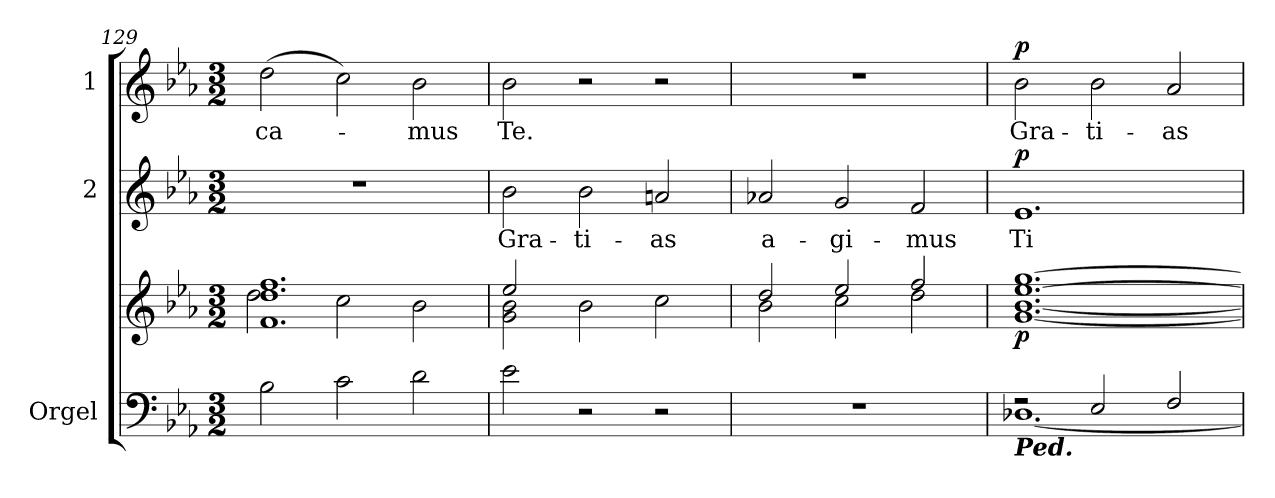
**kern	**kern	**dynam	**kern	**text	**dynam	**kern	**text	**dynam
*part3	*part3	*part3	*part2	*part2	*part2	*part1	*part1	*part1
*staff4	*staff3	*staff3/4	*staff2	*staff2	*staff2	*staff1	*staff1	*staff1
*I"Orgel	*	*	*I"2	*	*	*I"1	*	*
*I'Org.	*	*	*	*	*	*	*	*
*clefF4	*clefG2	*	*clefG2	*	*	*clefG2	*	*
*k[b-e-a-]	*k[b-e-a-]	*	*k[b-e-a-]	*	*	*k[b-e-a-]	*	*
*E-:	*E-:	*	*E-:	*	*	*E-:	*	*
*M3/2	*M3/2	*	*M3/2	*	*	*M3/2	*	*
=129	=129	=129	=129	=129	=129	=129	=129	=129
*	*^	*	*	*	*	*	*	*
!	!	!	!	!	!	!	!	!LO:LY:b	!
2B-\	1.f 1.dd 1.ff	2dd\	.	1.r	.	.	(>2dd\	-ca-	.
2c\	.	2cc\	.	.	.	.	2cc\)	.	.
!	!	!	!	!	!	!	!	!LO:LY:b	!
2d\	.	2b-\	.	.	.	.	2b-\	-mus	.
=130	=130	=130	=130	=130	=130	=130	=130	=130	=130
!	!	!	!	!	!LO:LY:b	!	!	!LO:LY:b	!
2e-\	2ee-/	2g\ 2b-\	.	2b-\	Gra-	.	2b-\	Te.	.
!	!	!	!	!	!LO:LY:b	!	!	!	!
2r	1ryy	2b-\	.	2b-\	-ti-	.	2r	.	.
!	!	!	!	!	!LO:LY:b	!	!	!	!
2r	.	2cc\	.	2an/	-as	.	2r	.	.
=131	=131	=131	=131	=131	=131	=131	=131	=131	=131
!	!	!	!	!	!LO:LY:b	!	!	!	!
1.r	2dd/	2b-\	.	2a-X/	a-	.	1.r	.	.
!	!	!	!	!	!LO:LY:b	!	!	!	!
.	2ee-/	2cc\	.	2g/	-gi-	.	.	.	.
!	!	!	!	!	!LO:LY:b	!	!	!	!
.	2ff/	2dd\	.	2f/	-mus	.	.	.	.
!!LO:LB:g=z
=132	=132	=132	=132	=132	=132	=132	=132	=132	=132
*^	*	*	*	*	*	*	*	*	*
!	!	!LO:TX:b:i:t=Copel.	!	!	!	!	!	!	!	!
!LO:TX:b:Bi:t=Ped.	!	!	!	!	!	!	!	!	!	!
!	!	!	!	!LO:DY:b	!	!LO:LY:b	!LO:DY:a	!	!LO:LY:b	!LO:DY:a
*	*	*v	*v	*	*	*	*	*	*	*
2rF	[<1.D-X	[1.g [1.b- [1.ee- [1.gg	p	1.e-	Ti-	p	2b-\	Gra-	p
!	!	!	!	!	!	!	!	!LO:LY:b	!
2E-/	.	.	.	.	.	.	2b-\	-ti-	.
!	!	!	!	!	!	!	!	!LO:LY:b	!
2F/	.	.	.	.	.	.	2a-/	-as	.
*v	*v	*	*	*	*	*	*	*	*
=	=	=	=	=	=	=	=	=
*-	*-	*-	*-	*-	*-	*-	*-	*-
